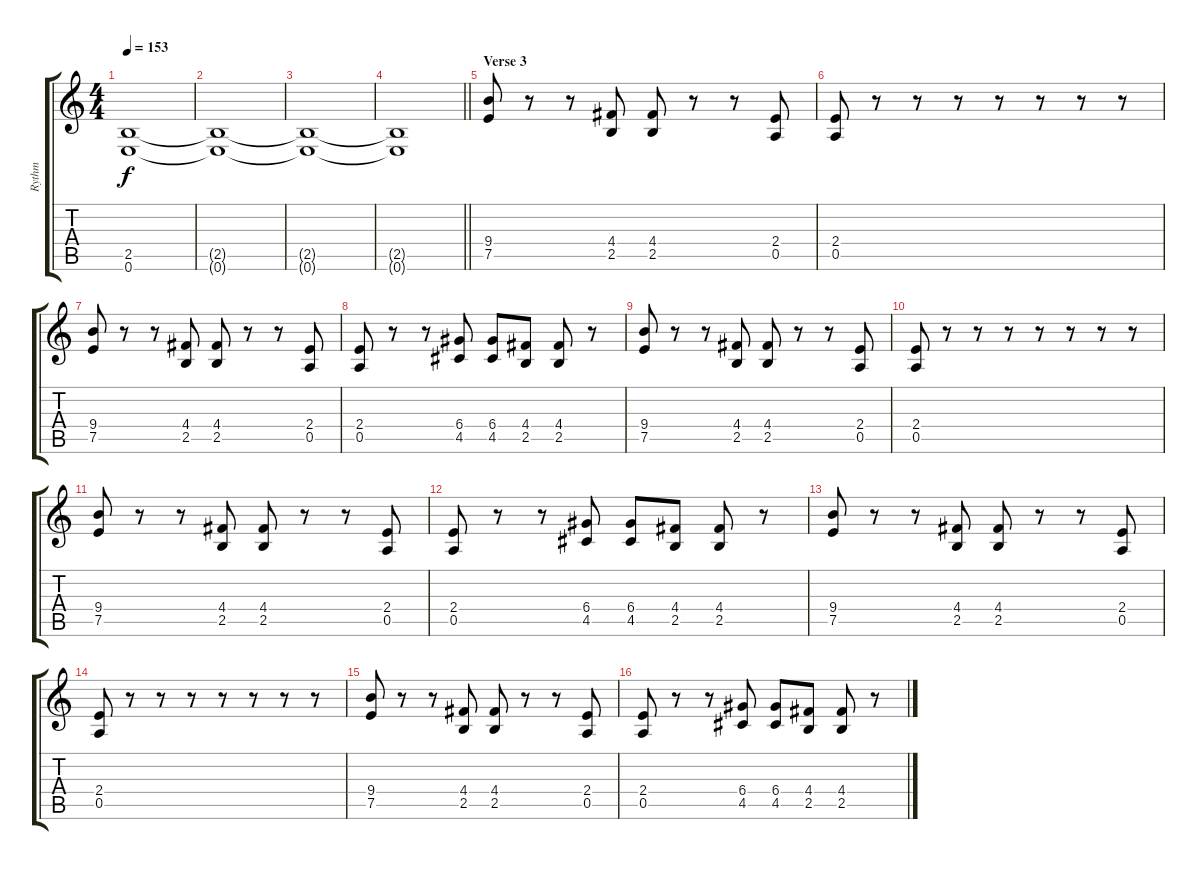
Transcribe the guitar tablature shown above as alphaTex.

\track ("Rythm" "Rythm") {instrument distortionguitar}
\staff {score tabs}
\tuning (E4 B3 G3 D3 A2 E2) {hide}
\ts (4 4)
\tempo 153
\clef g2
\ks c
(2.5 0.6).1{dy f} |
(2.5{t} 0.6{t}).1 |
(2.5{t} 0.6{t}).1 |
\barLineRight lightlight
(2.5{t} 0.6{t}).1 |
\section ("" "Verse 3")
(9.4 7.5).8 r.8 r.8 (4.4 2.5).8 (4.4 2.5).8 r.8 r.8 (2.4 0.5).8 |
(2.4 0.5).8 r.8 r.8 r.8 r.8 r.8 r.8 r.8 |
(9.4 7.5).8 r.8 r.8 (4.4 2.5).8 (4.4 2.5).8 r.8 r.8 (2.4 0.5).8 |
(2.4 0.5).8 r.8 r.8 (6.4 4.5).8 (6.4 4.5).8 (4.4 2.5).8 (4.4 2.5).8 r.8 |
(9.4 7.5).8 r.8 r.8 (4.4 2.5).8 (4.4 2.5).8 r.8 r.8 (2.4 0.5).8 |
(2.4 0.5).8 r.8 r.8 r.8 r.8 r.8 r.8 r.8 |
(9.4 7.5).8 r.8 r.8 (4.4 2.5).8 (4.4 2.5).8 r.8 r.8 (2.4 0.5).8 |
(2.4 0.5).8 r.8 r.8 (6.4 4.5).8 (6.4 4.5).8 (4.4 2.5).8 (4.4 2.5).8 r.8 |
(9.4 7.5).8 r.8 r.8 (4.4 2.5).8 (4.4 2.5).8 r.8 r.8 (2.4 0.5).8 |
(2.4 0.5).8 r.8 r.8 r.8 r.8 r.8 r.8 r.8 |
(9.4 7.5).8 r.8 r.8 (4.4 2.5).8 (4.4 2.5).8 r.8 r.8 (2.4 0.5).8 |
(2.4 0.5).8 r.8 r.8 (6.4 4.5).8 (6.4 4.5).8 (4.4 2.5).8 (4.4 2.5).8 r.8
